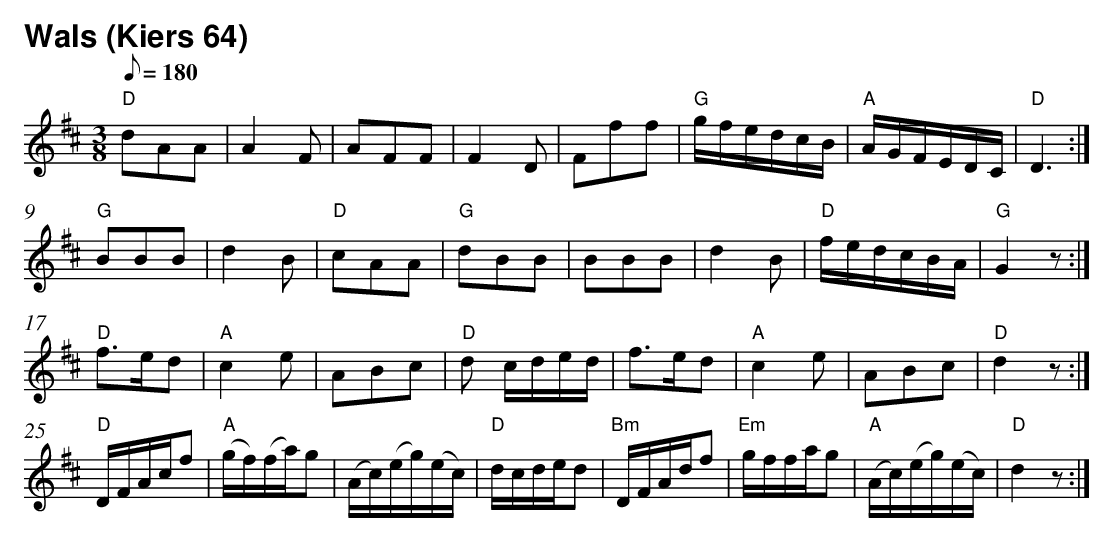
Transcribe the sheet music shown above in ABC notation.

X:1
T:Wals (Kiers 64)
L:1/8
M:3/8
Q:1/8=180
K:Dmaj
"D" dAA | A2 F | AFF | F2D | Fff | "G" g/2f/2e/2d/2c/2B/2 |"A" A/2G/2F/2E/2D/2C/2 | "D" D3 :| $
"G" BBB | d2 B | "D" cAA | "G"dBB | BBB | d2B | "D" f/2e/2d/2c/2B/2A/2 |"G" G2z :| $
"D" f>ed |"A" c2e | ABc |"D" d c/2d/2e/2d/2 | f>ed |"A" c2e | ABc |"D"d2z:| $
"D" D/2F/2A/2c/2f |"A" (g/f/)(f/a/)g |(A/c/)(e/g/)(e/c/) |"D" d/2c/2d/2e/2d |"Bm" D/2F/2A/2d/2f |"Em" g/f/f/a/g | "A" (A/c/)(e/g/)(e/c/) |"D"d2z:|
